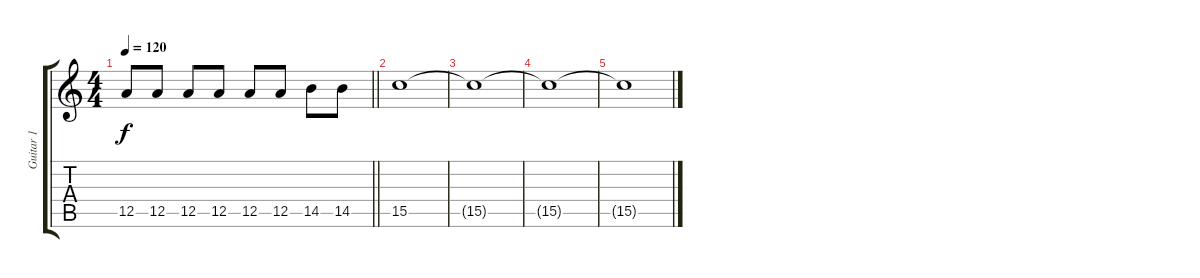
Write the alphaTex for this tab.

\track ("Guitar 1" "Guitar 1") {instrument distortionguitar}
\staff {score tabs}
\tuning (E4 B3 G3 D3 A2 D2) {hide}
\ts (4 4)
\tempo 120
\clef g2
\barLineRight lightlight
\ks c
12.5.8{dy f} 12.5.8 12.5.8 12.5.8 12.5.8 12.5.8 14.5.8 14.5.8 |
15.5.1 |
15.5{t}.1 |
15.5{t}.1 |
15.5{t}.1
